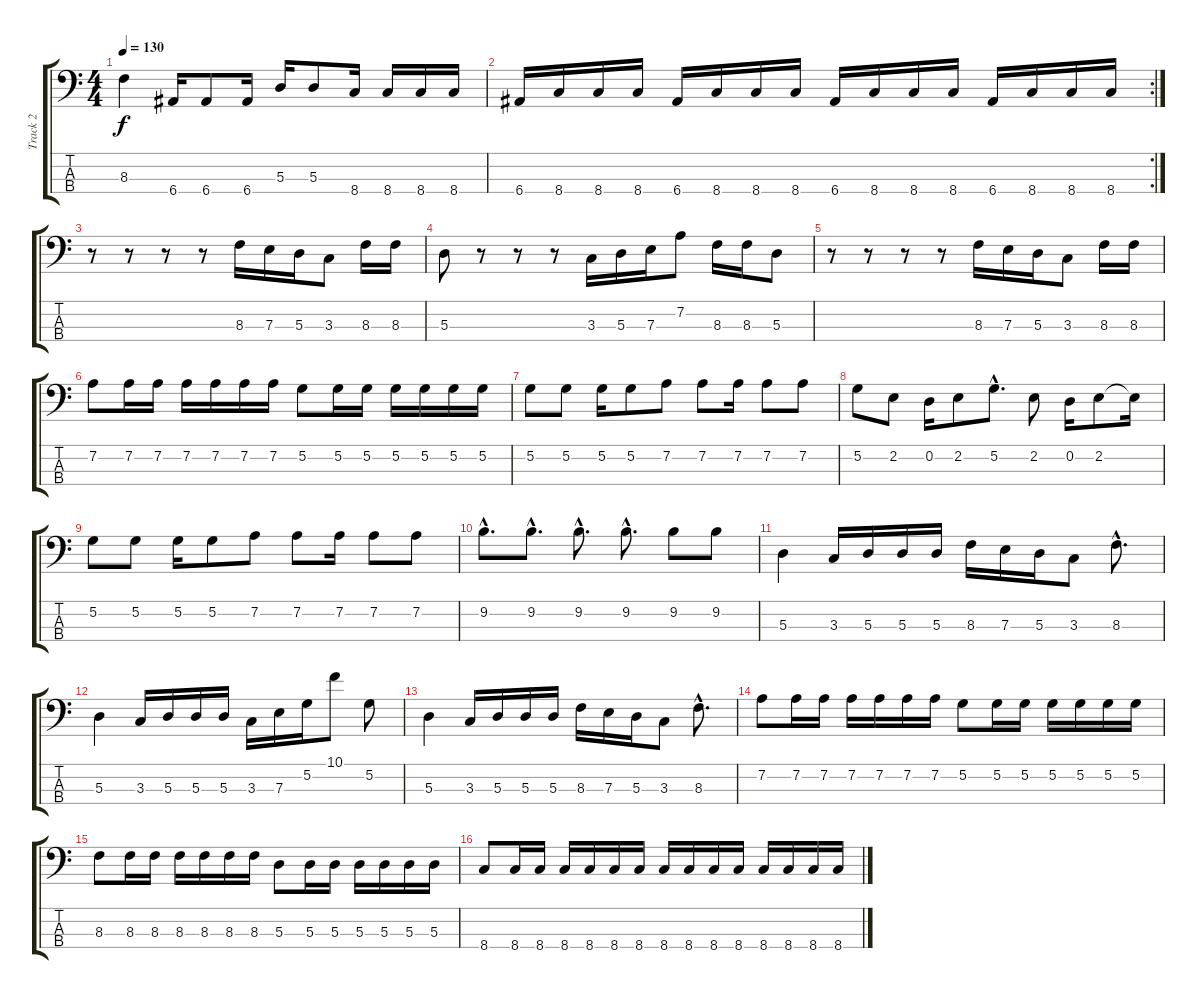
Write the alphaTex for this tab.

\track ("Track 2" "Track 2") {instrument electricbassfinger}
\staff {score tabs}
\tuning (G2 D2 A1 E1) {hide}
\ts (4 4)
\tempo 130
\clef f4
\ks c
8.3.4{dy f} 6.4.16 6.4.8 6.4.16 5.3.16 5.3.8 8.4.16 8.4.16 8.4.16 8.4.16 |
\rc 2
6.4.16 8.4.16 8.4.16 8.4.16 6.4.16 8.4.16 8.4.16 8.4.16 6.4.16 8.4.16 8.4.16 8.4.16 6.4.16 8.4.16 8.4.16 8.4.16 |
r.8 r.8 r.8 r.8 8.3.16 7.3.16 5.3.16 3.3.8 8.3.16 8.3.16 |
5.3.8 r.8 r.8 r.8 3.3.16 5.3.16 7.3.16 7.2.8 8.3.16 8.3.16 5.3.8 |
r.8 r.8 r.8 r.8 8.3.16 7.3.16 5.3.16 3.3.8 8.3.16 8.3.16 |
7.2.8 7.2.16 7.2.16 7.2.16 7.2.16 7.2.16 7.2.16 5.2.8 5.2.16 5.2.16 5.2.16 5.2.16 5.2.16 5.2.16 |
5.2.8 5.2.8 5.2.16 5.2.8 7.2.8 7.2.8 7.2.16 7.2.8 7.2.8 |
5.2.8 2.2.8 0.2.16 2.2.8 5.2{hac}.8{d} 2.2.8 0.2.16 2.2.8 2.2{t}.16 |
5.2.8 5.2.8 5.2.16 5.2.8 7.2.8 7.2.8 7.2.16 7.2.8 7.2.8 |
9.2{hac}.8{d} 9.2{hac}.8{d} 9.2{hac}.8{d} 9.2{hac}.8{d} 9.2.8 9.2.8 |
5.3.4 3.3.16 5.3.16 5.3.16 5.3.16 8.3.16 7.3.16 5.3.16 3.3.8 8.3{hac}.8{d} |
5.3.4 3.3.16 5.3.16 5.3.16 5.3.16 3.3.16 7.3.16 5.2.16 10.1.8 5.2.8 |
5.3.4 3.3.16 5.3.16 5.3.16 5.3.16 8.3.16 7.3.16 5.3.16 3.3.8 8.3{hac}.8{d} |
7.2.8 7.2.16 7.2.16 7.2.16 7.2.16 7.2.16 7.2.16 5.2.8 5.2.16 5.2.16 5.2.16 5.2.16 5.2.16 5.2.16 |
8.3.8 8.3.16 8.3.16 8.3.16 8.3.16 8.3.16 8.3.16 5.3.8 5.3.16 5.3.16 5.3.16 5.3.16 5.3.16 5.3.16 |
8.4.8 8.4.16 8.4.16 8.4.16 8.4.16 8.4.16 8.4.16 8.4.16 8.4.16 8.4.16 8.4.16 8.4.16 8.4.16 8.4.16 8.4.16
